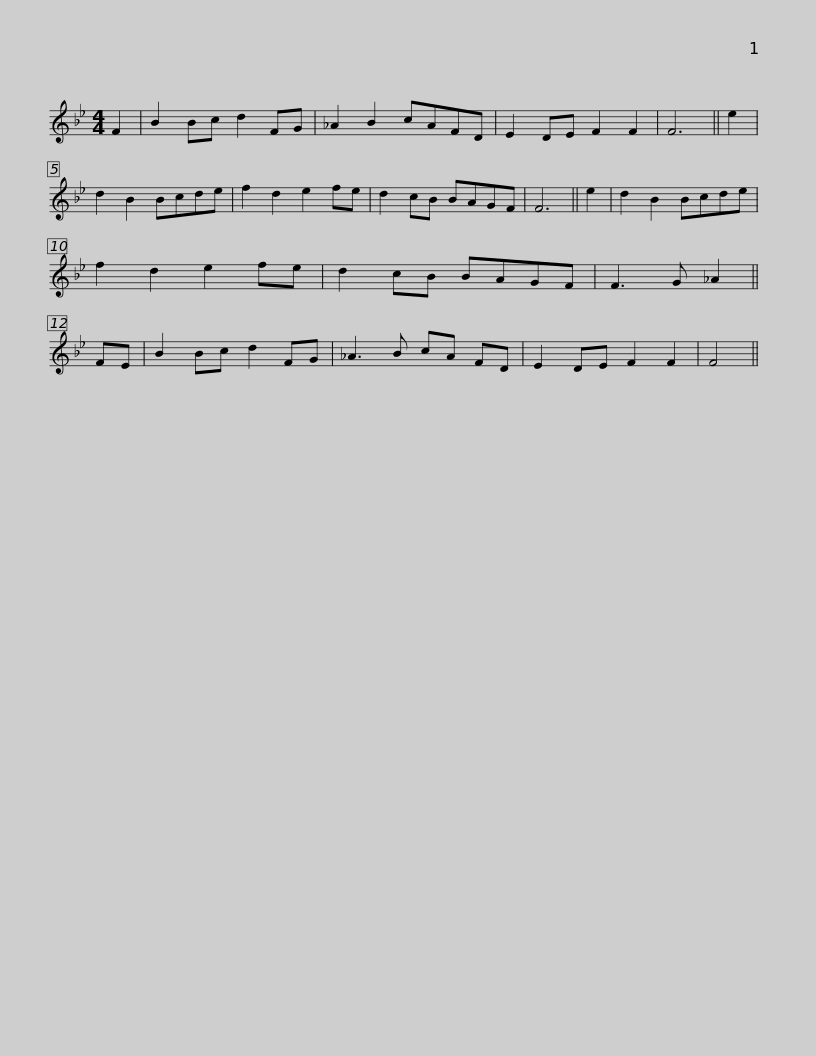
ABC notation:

X:1
L:1/8
M:4/4
I:linebreak $
K:Bb
V:1 treble
V:1
 F2 | B2 Bc d2 FG | _A2 B2 cAFD | E2 DE F2 F2 | F6 || %5
 e2 | d2 B2 Bcde | f2 d2 e2 fe | d2 cB BAGF |$ F6 || %10
 e2 | d2 B2 Bcde | f2 d2 e2 fe | d2 cB BAGF | F3 G _A2 || %15
 FE | B2 Bc d2 FG | _A3 B cA FD |$ E2 DE F2 F2 | F4 || %20
